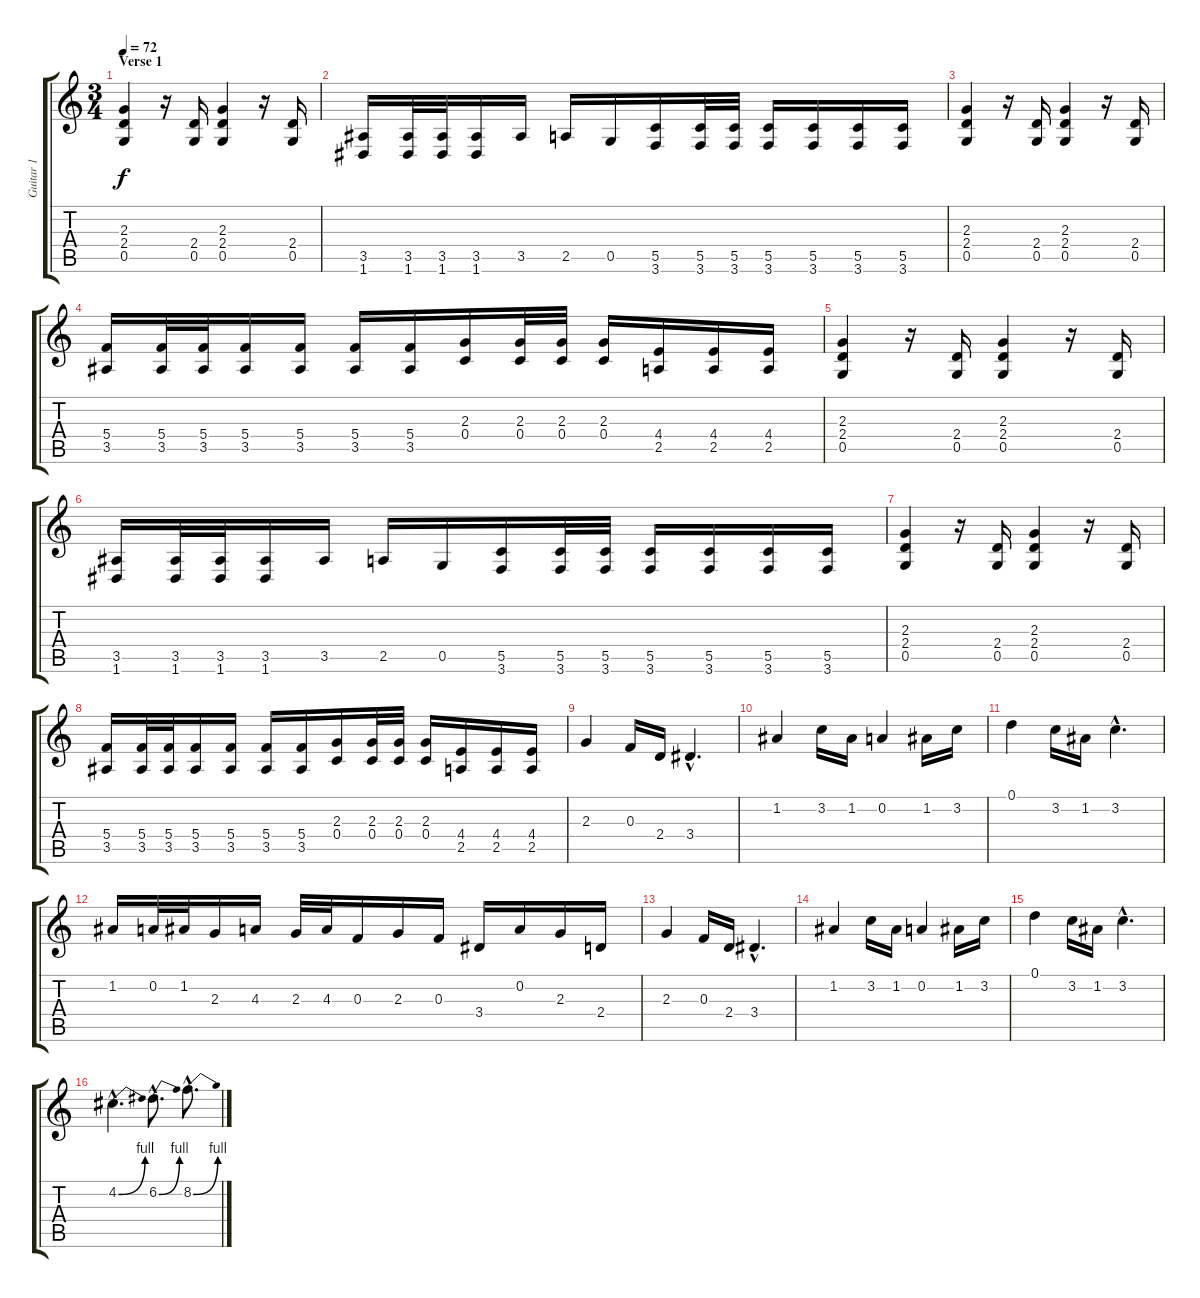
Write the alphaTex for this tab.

\track ("Guitar 1" "Guitar 1") {instrument distortionguitar}
\staff {score tabs}
\tuning (D4 A3 F3 C3 G2 D2) {hide}
\ts (3 4)
\section ("" "Verse 1")
\tempo 72
\clef g2
\ks c
(2.3 2.4 0.5).4{dy f} r.16 (2.4 0.5).16 (2.3 2.4 0.5).4 r.16 (2.4 0.5).16 |
(3.5 1.6).16 (3.5 1.6).32 (3.5 1.6).32 (3.5 1.6).16 3.5.16 2.5.16 0.5.16 (5.5 3.6).16 (5.5 3.6).32 (5.5 3.6).32 (5.5 3.6).16 (5.5 3.6).16 (5.5 3.6).16 (5.5 3.6).16 |
(2.3 2.4 0.5).4 r.16 (2.4 0.5).16 (2.3 2.4 0.5).4 r.16 (2.4 0.5).16 |
(5.4 3.5).16 (5.4 3.5).32 (5.4 3.5).32 (5.4 3.5).16 (5.4 3.5).16 (5.4 3.5).16 (5.4 3.5).16 (2.3 0.4).16 (2.3 0.4).32 (2.3 0.4).32 (2.3 0.4).16 (4.4 2.5).16 (4.4 2.5).16 (4.4 2.5).16 |
(2.3 2.4 0.5).4 r.16 (2.4 0.5).16 (2.3 2.4 0.5).4 r.16 (2.4 0.5).16 |
(3.5 1.6).16 (3.5 1.6).32 (3.5 1.6).32 (3.5 1.6).16 3.5.16 2.5.16 0.5.16 (5.5 3.6).16 (5.5 3.6).32 (5.5 3.6).32 (5.5 3.6).16 (5.5 3.6).16 (5.5 3.6).16 (5.5 3.6).16 |
(2.3 2.4 0.5).4 r.16 (2.4 0.5).16 (2.3 2.4 0.5).4 r.16 (2.4 0.5).16 |
(5.4 3.5).16 (5.4 3.5).32 (5.4 3.5).32 (5.4 3.5).16 (5.4 3.5).16 (5.4 3.5).16 (5.4 3.5).16 (2.3 0.4).16 (2.3 0.4).32 (2.3 0.4).32 (2.3 0.4).16 (4.4 2.5).16 (4.4 2.5).16 (4.4 2.5).16 |
2.3.4 0.3.16 2.4.16 3.4{hac}.4{d} |
1.2.4 3.2.16 1.2.16 0.2.4 1.2.16 3.2.16 |
0.1.4 3.2.16 1.2.16 3.2{hac}.4{d} |
1.2.16 0.2.32 1.2.32 2.3.16 4.3.16 2.3.32 4.3.32 0.3.16 2.3.16 0.3.16 3.4.16 0.2.16 2.3.16 2.4.16 |
2.3.4 0.3.16 2.4.16 3.4{hac}.4{d} |
1.2.4 3.2.16 1.2.16 0.2.4 1.2.16 3.2.16 |
0.1.4 3.2.16 1.2.16 3.2{hac}.4{d} |
4.2{be (bend 0 0 60 4) hac}.4{d} 6.2{be (bend 0 0 60 4) hac}.8{d} 8.2{be (bend 0 0 60 4) hac}.8{d}
